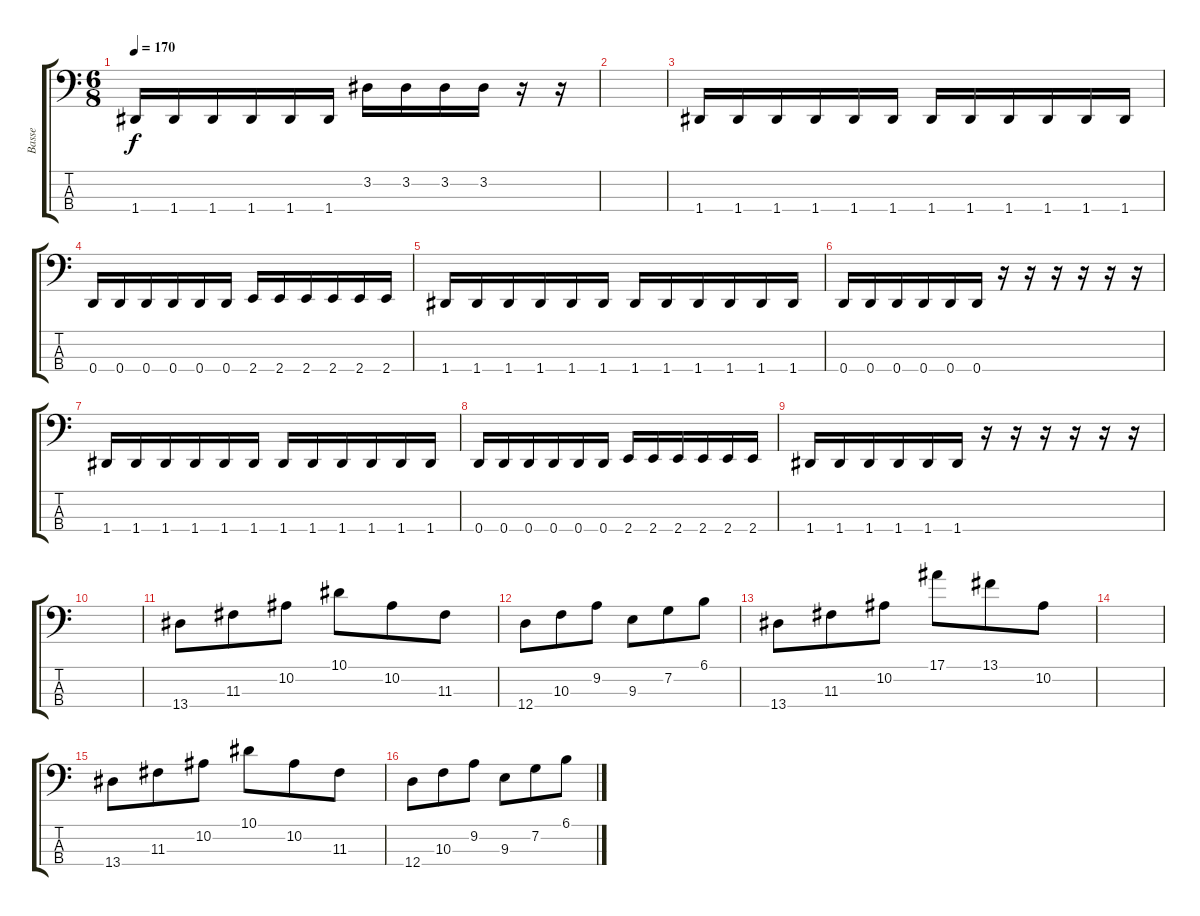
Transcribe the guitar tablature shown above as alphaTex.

\track ("Basse" "Basse") {instrument electricbasspick}
\staff {score tabs}
\tuning (F2 C2 G1 D1) {hide}
\ts (6 8)
\tempo 170
\clef f4
\ks c
1.4.16{dy f} 1.4.16 1.4.16 1.4.16 1.4.16 1.4.16 3.2.16 3.2.16 3.2.16 3.2.16 r.16 r.16 |
|
1.4.16 1.4.16 1.4.16 1.4.16 1.4.16 1.4.16 1.4.16 1.4.16 1.4.16 1.4.16 1.4.16 1.4.16 |
0.4.16 0.4.16 0.4.16 0.4.16 0.4.16 0.4.16 2.4.16 2.4.16 2.4.16 2.4.16 2.4.16 2.4.16 |
1.4.16 1.4.16 1.4.16 1.4.16 1.4.16 1.4.16 1.4.16 1.4.16 1.4.16 1.4.16 1.4.16 1.4.16 |
0.4.16 0.4.16 0.4.16 0.4.16 0.4.16 0.4.16 r.16 r.16 r.16 r.16 r.16 r.16 |
1.4.16 1.4.16 1.4.16 1.4.16 1.4.16 1.4.16 1.4.16 1.4.16 1.4.16 1.4.16 1.4.16 1.4.16 |
0.4.16 0.4.16 0.4.16 0.4.16 0.4.16 0.4.16 2.4.16 2.4.16 2.4.16 2.4.16 2.4.16 2.4.16 |
1.4.16 1.4.16 1.4.16 1.4.16 1.4.16 1.4.16 r.16 r.16 r.16 r.16 r.16 r.16 |
|
13.4.8 11.3.8 10.2.8 10.1.8 10.2.8 11.3.8 |
12.4.8 10.3.8 9.2.8 9.3.8 7.2.8 6.1.8 |
13.4.8 11.3.8 10.2.8 17.1.8 13.1.8 10.2.8 |
|
13.4.8 11.3.8 10.2.8 10.1.8 10.2.8 11.3.8 |
12.4.8 10.3.8 9.2.8 9.3.8 7.2.8 6.1.8
